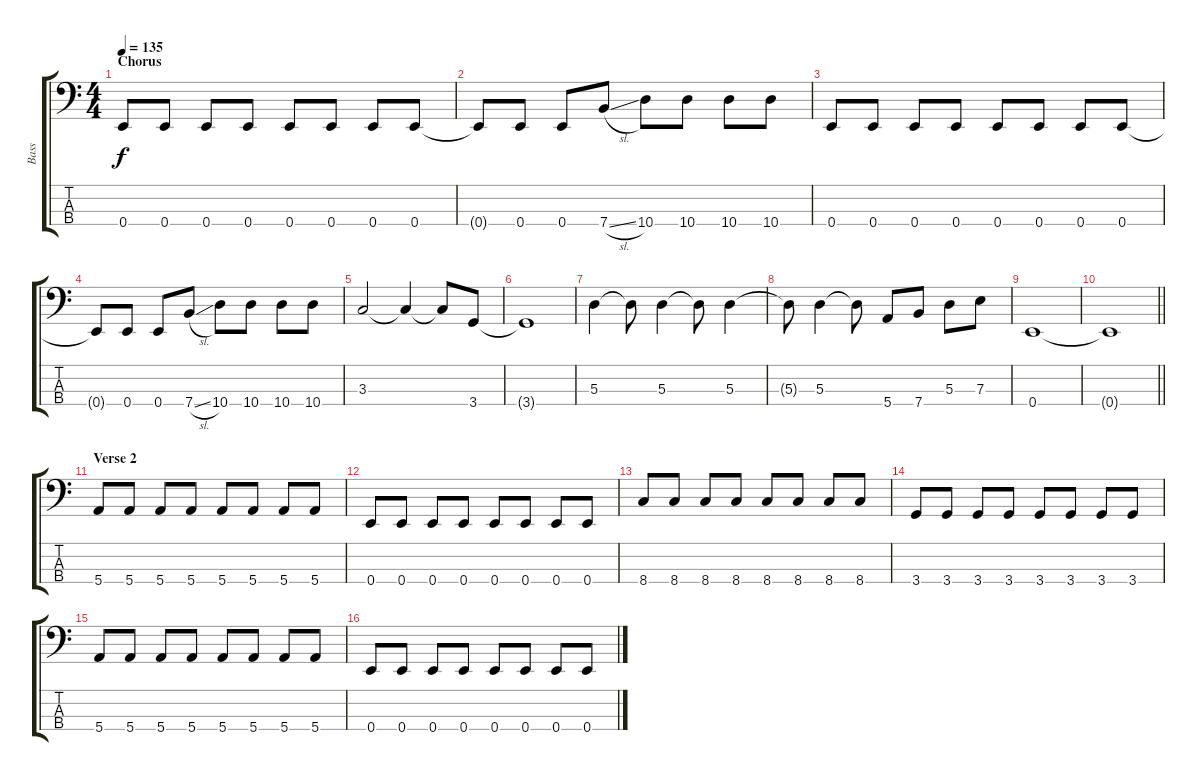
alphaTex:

\track ("Bass" "Bass") {instrument electricbassfinger}
\staff {score tabs}
\tuning (G2 D2 A1 E1) {hide}
\ts (4 4)
\section ("" "Chorus")
\tempo 135
\clef f4
\ks c
0.4.8{dy f} 0.4.8 0.4.8 0.4.8 0.4.8 0.4.8 0.4.8 0.4.8 |
0.4{t}.8 0.4.8 0.4.8 7.4{sl}.8 10.4.8 10.4.8 10.4.8 10.4.8 |
0.4.8 0.4.8 0.4.8 0.4.8 0.4.8 0.4.8 0.4.8 0.4.8 |
0.4{t}.8 0.4.8 0.4.8 7.4{sl}.8 10.4.8 10.4.8 10.4.8 10.4.8 |
3.3.2 3.3{t}.4 3.3{t}.8 3.4.8 |
3.4{t}.1 |
5.3.4 5.3{t}.8 5.3.4 5.3{t}.8 5.3.4 |
5.3{t}.8 5.3.4 5.3{t}.8 5.4.8 7.4.8 5.3.8 7.3.8 |
0.4.1 |
\barLineRight lightlight
0.4{t}.1 |
\section ("" "Verse 2")
5.4.8 5.4.8 5.4.8 5.4.8 5.4.8 5.4.8 5.4.8 5.4.8 |
0.4.8 0.4.8 0.4.8 0.4.8 0.4.8 0.4.8 0.4.8 0.4.8 |
8.4.8 8.4.8 8.4.8 8.4.8 8.4.8 8.4.8 8.4.8 8.4.8 |
3.4.8 3.4.8 3.4.8 3.4.8 3.4.8 3.4.8 3.4.8 3.4.8 |
5.4.8 5.4.8 5.4.8 5.4.8 5.4.8 5.4.8 5.4.8 5.4.8 |
0.4.8 0.4.8 0.4.8 0.4.8 0.4.8 0.4.8 0.4.8 0.4.8
